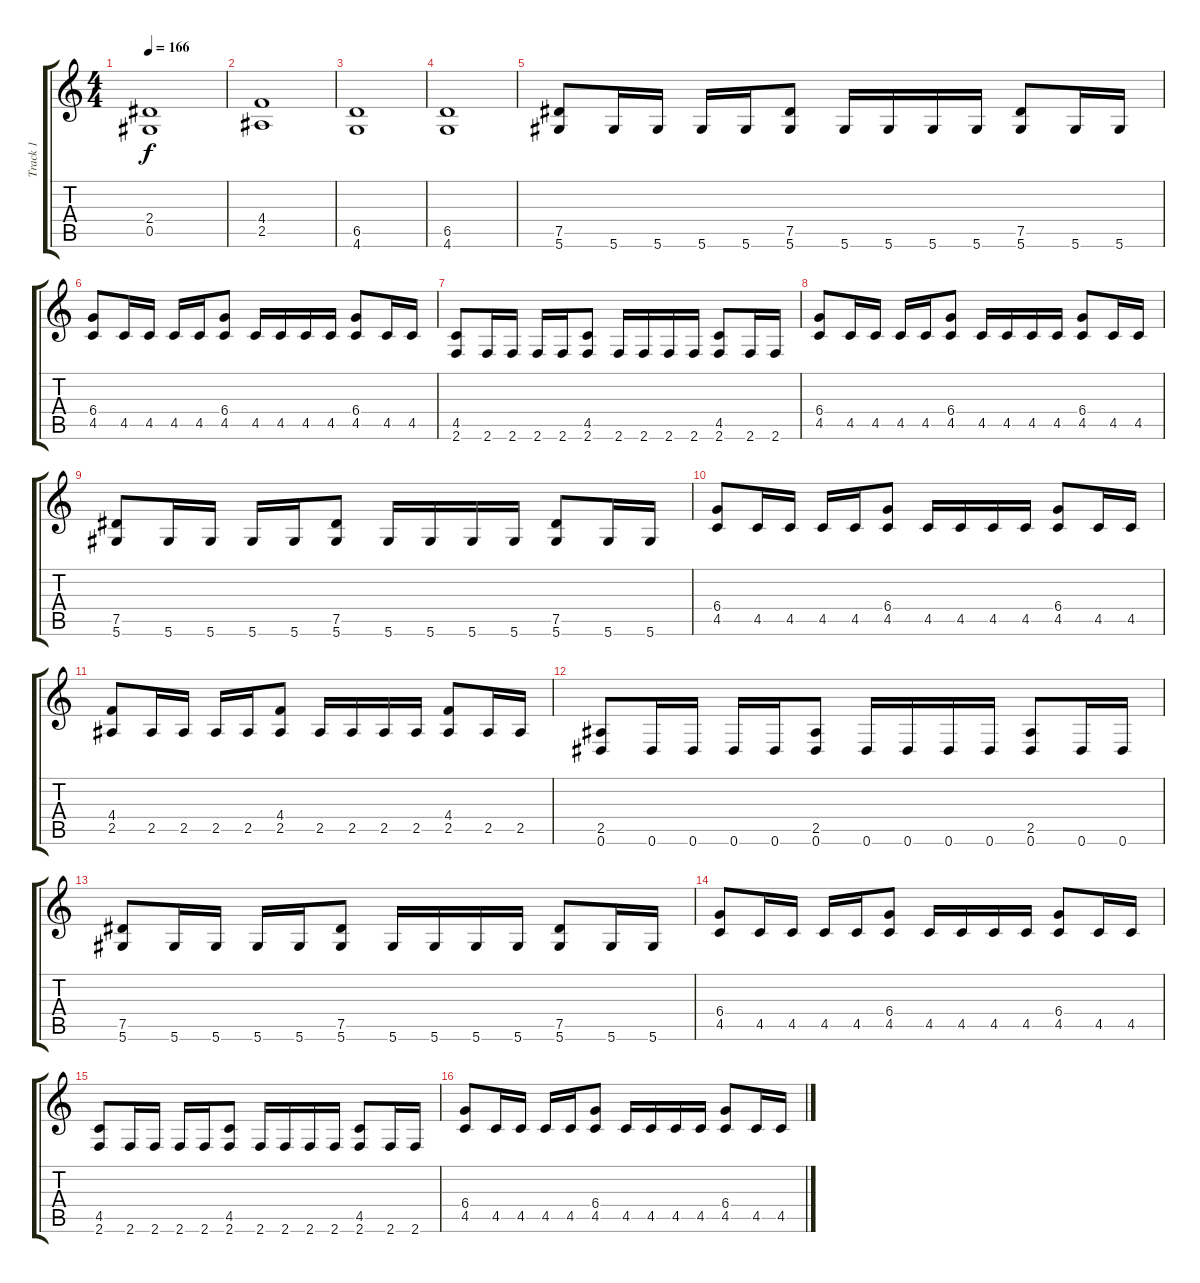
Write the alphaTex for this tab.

\track ("Track 1" "Track 1") {instrument distortionguitar}
\staff {score tabs}
\tuning (Eb4 Bb3 Gb3 Db3 Ab2 Eb2) {hide}
\ts (4 4)
\tempo 166
\clef g2
\ks c
(2.4 0.5).1{dy f} |
(4.4 2.5).1 |
(6.5 4.6).1 |
(6.5 4.6).1 |
(7.5 5.6).8 5.6.16 5.6.16 5.6.16 5.6.16 (7.5 5.6).8 5.6.16 5.6.16 5.6.16 5.6.16 (7.5 5.6).8 5.6.16 5.6.16 |
(6.4 4.5).8 4.5.16 4.5.16 4.5.16 4.5.16 (6.4 4.5).8 4.5.16 4.5.16 4.5.16 4.5.16 (6.4 4.5).8 4.5.16 4.5.16 |
(4.5 2.6).8 2.6.16 2.6.16 2.6.16 2.6.16 (4.5 2.6).8 2.6.16 2.6.16 2.6.16 2.6.16 (4.5 2.6).8 2.6.16 2.6.16 |
(6.4 4.5).8 4.5.16 4.5.16 4.5.16 4.5.16 (6.4 4.5).8 4.5.16 4.5.16 4.5.16 4.5.16 (6.4 4.5).8 4.5.16 4.5.16 |
(7.5 5.6).8 5.6.16 5.6.16 5.6.16 5.6.16 (7.5 5.6).8 5.6.16 5.6.16 5.6.16 5.6.16 (7.5 5.6).8 5.6.16 5.6.16 |
(6.4 4.5).8 4.5.16 4.5.16 4.5.16 4.5.16 (6.4 4.5).8 4.5.16 4.5.16 4.5.16 4.5.16 (6.4 4.5).8 4.5.16 4.5.16 |
(4.4 2.5).8 2.5.16 2.5.16 2.5.16 2.5.16 (4.4 2.5).8 2.5.16 2.5.16 2.5.16 2.5.16 (4.4 2.5).8 2.5.16 2.5.16 |
(2.5 0.6).8 0.6.16 0.6.16 0.6.16 0.6.16 (2.5 0.6).8 0.6.16 0.6.16 0.6.16 0.6.16 (2.5 0.6).8 0.6.16 0.6.16 |
(7.5 5.6).8 5.6.16 5.6.16 5.6.16 5.6.16 (7.5 5.6).8 5.6.16 5.6.16 5.6.16 5.6.16 (7.5 5.6).8 5.6.16 5.6.16 |
(6.4 4.5).8 4.5.16 4.5.16 4.5.16 4.5.16 (6.4 4.5).8 4.5.16 4.5.16 4.5.16 4.5.16 (6.4 4.5).8 4.5.16 4.5.16 |
(4.5 2.6).8 2.6.16 2.6.16 2.6.16 2.6.16 (4.5 2.6).8 2.6.16 2.6.16 2.6.16 2.6.16 (4.5 2.6).8 2.6.16 2.6.16 |
(6.4 4.5).8 4.5.16 4.5.16 4.5.16 4.5.16 (6.4 4.5).8 4.5.16 4.5.16 4.5.16 4.5.16 (6.4 4.5).8 4.5.16 4.5.16
